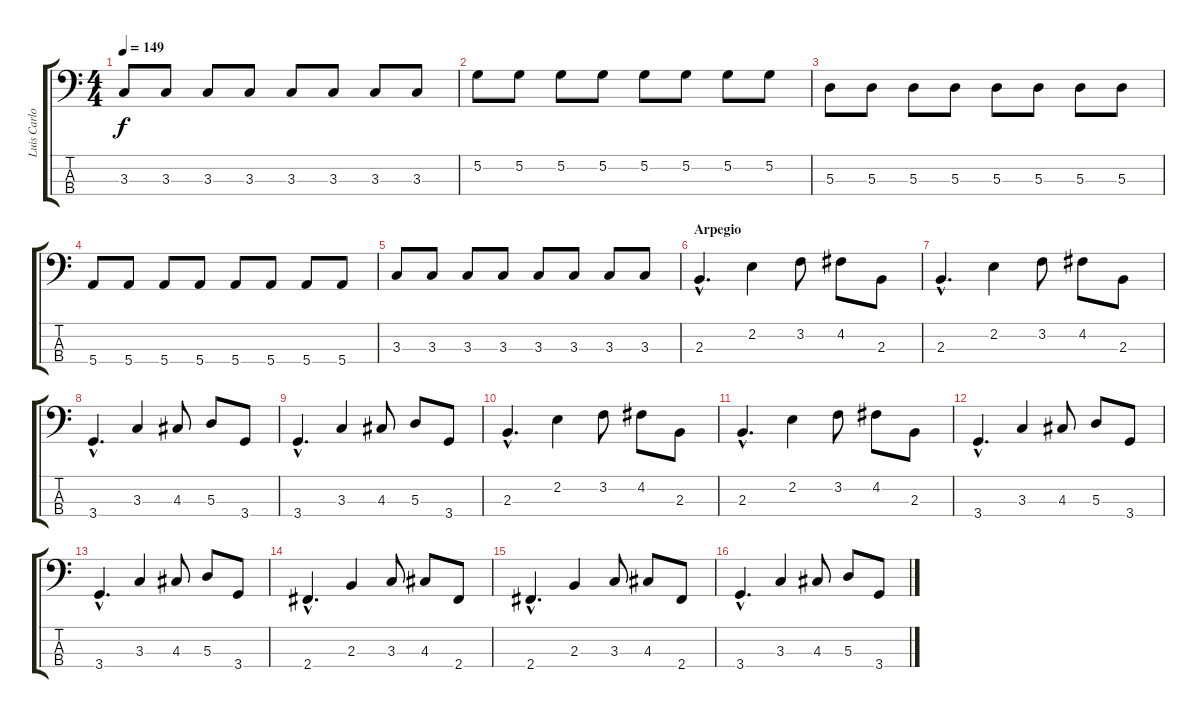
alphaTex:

\track ("Luis Carlos Flórez" "Luis Carlo") {instrument electricbasspick}
\staff {score tabs}
\tuning (G2 D2 A1 E1) {hide}
\ts (4 4)
\tempo 149
\clef f4
\ks c
3.3.8{dy f} 3.3.8 3.3.8 3.3.8 3.3.8 3.3.8 3.3.8 3.3.8 |
5.2.8 5.2.8 5.2.8 5.2.8 5.2.8 5.2.8 5.2.8 5.2.8 |
5.3.8 5.3.8 5.3.8 5.3.8 5.3.8 5.3.8 5.3.8 5.3.8 |
5.4.8 5.4.8 5.4.8 5.4.8 5.4.8 5.4.8 5.4.8 5.4.8 |
3.3.8 3.3.8 3.3.8 3.3.8 3.3.8 3.3.8 3.3.8 3.3.8 |
\section ("" "Arpegio")
2.3{hac}.4{d} 2.2.4 3.2.8 4.2.8 2.3.8 |
2.3{hac}.4{d} 2.2.4 3.2.8 4.2.8 2.3.8 |
3.4{hac}.4{d} 3.3.4 4.3.8 5.3.8 3.4.8 |
3.4{hac}.4{d} 3.3.4 4.3.8 5.3.8 3.4.8 |
2.3{hac}.4{d} 2.2.4 3.2.8 4.2.8 2.3.8 |
2.3{hac}.4{d} 2.2.4 3.2.8 4.2.8 2.3.8 |
3.4{hac}.4{d} 3.3.4 4.3.8 5.3.8 3.4.8 |
3.4{hac}.4{d} 3.3.4 4.3.8 5.3.8 3.4.8 |
2.4{hac}.4{d} 2.3.4 3.3.8 4.3.8 2.4.8 |
2.4{hac}.4{d} 2.3.4 3.3.8 4.3.8 2.4.8 |
3.4{hac}.4{d} 3.3.4 4.3.8 5.3.8 3.4.8
